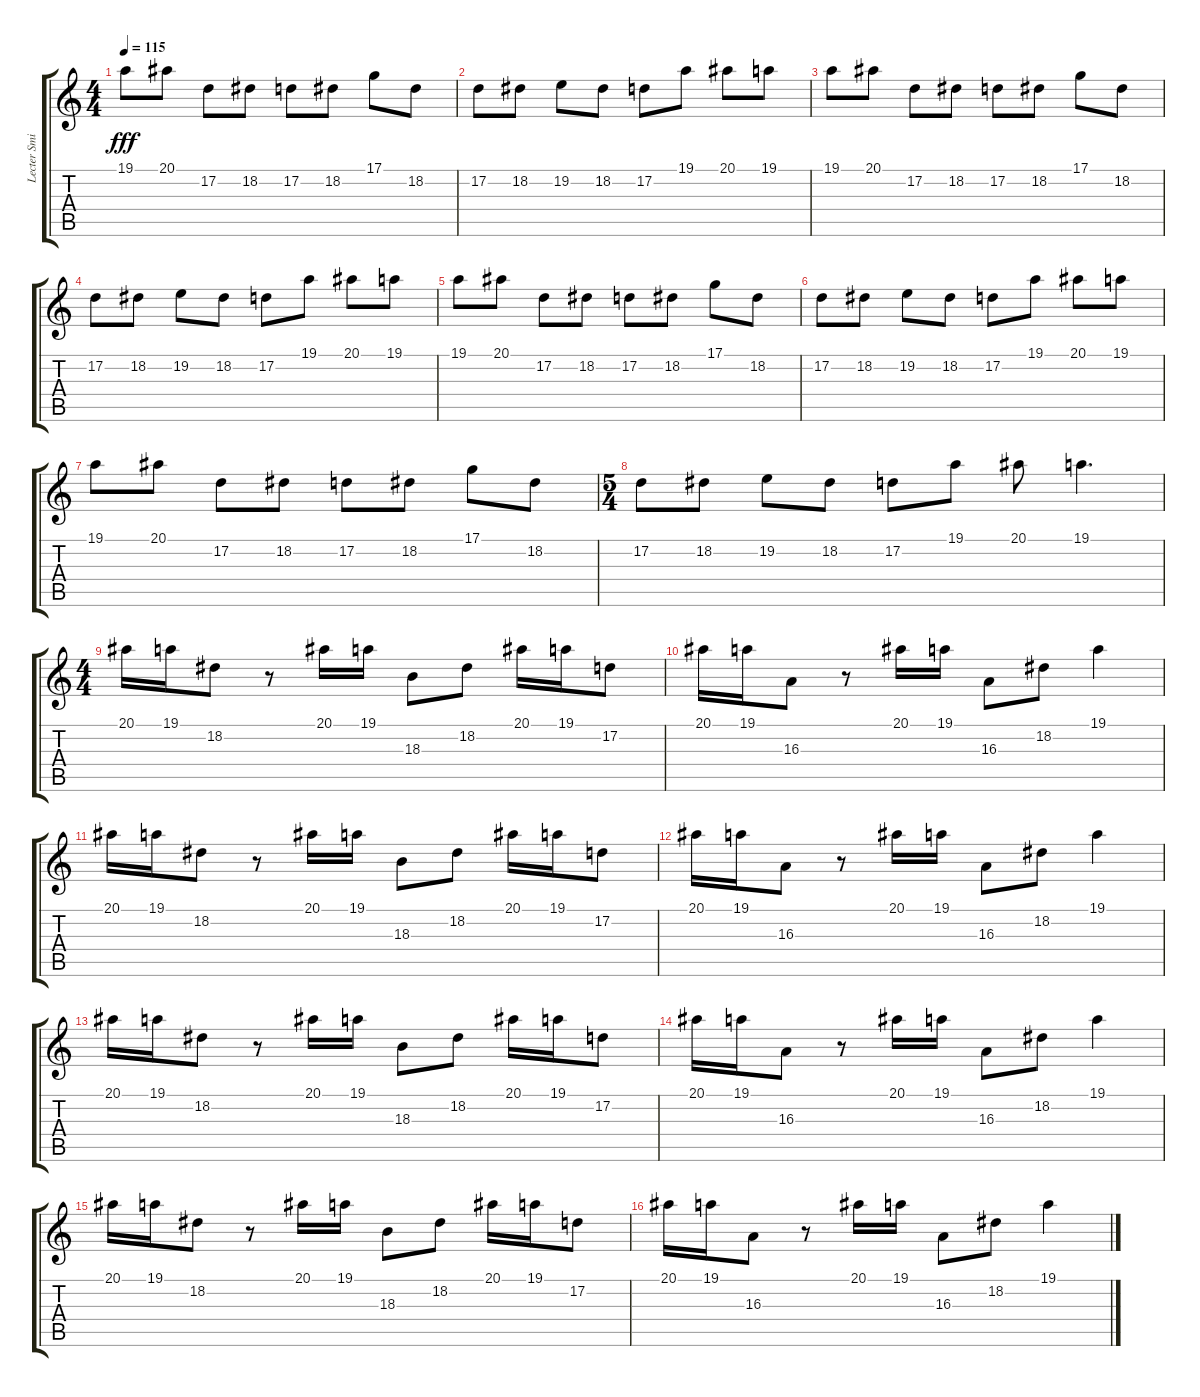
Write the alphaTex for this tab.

\track ("Lecter Smith" "Lecter Smi") {instrument tremolostrings}
\staff {score tabs}
\tuning (D4 A3 F3 C3 G2 D2) {hide}
\ts (4 4)
\tempo 115
\clef g2
\ks c
19.1.8{dy fff} 20.1.8 17.2.8 18.2.8 17.2.8 18.2.8 17.1.8 18.2.8 |
17.2.8 18.2.8 19.2.8 18.2.8 17.2.8 19.1.8 20.1.8 19.1.8 |
19.1.8 20.1.8 17.2.8 18.2.8 17.2.8 18.2.8 17.1.8 18.2.8 |
17.2.8 18.2.8 19.2.8 18.2.8 17.2.8 19.1.8 20.1.8 19.1.8 |
19.1.8{volume 3} 20.1.8 17.2.8 18.2.8 17.2.8 18.2.8 17.1.8 18.2.8 |
17.2.8 18.2.8 19.2.8 18.2.8 17.2.8 19.1.8 20.1.8 19.1.8 |
19.1.8{volume 3} 20.1.8 17.2.8 18.2.8 17.2.8 18.2.8 17.1.8 18.2.8 |
\ts (5 4)
17.2.8 18.2.8 19.2.8 18.2.8 17.2.8 19.1.8 20.1.8 19.1.4{d} |
\ts (4 4)
20.1.16{volume 12} 19.1.16 18.2.8 r.8 20.1.16 19.1.16 18.3.8 18.2.8 20.1.16 19.1.16 17.2.8 |
20.1.16 19.1.16 16.3.8 r.8 20.1.16 19.1.16 16.3.8 18.2.8 19.1.4 |
20.1.16 19.1.16 18.2.8 r.8 20.1.16 19.1.16 18.3.8 18.2.8 20.1.16 19.1.16 17.2.8 |
20.1.16 19.1.16 16.3.8 r.8 20.1.16 19.1.16 16.3.8 18.2.8 19.1.4 |
20.1.16 19.1.16 18.2.8 r.8 20.1.16 19.1.16 18.3.8 18.2.8 20.1.16 19.1.16 17.2.8 |
20.1.16 19.1.16 16.3.8 r.8 20.1.16 19.1.16 16.3.8 18.2.8 19.1.4 |
20.1.16 19.1.16 18.2.8 r.8 20.1.16 19.1.16 18.3.8 18.2.8 20.1.16 19.1.16 17.2.8 |
20.1.16 19.1.16 16.3.8 r.8 20.1.16 19.1.16 16.3.8 18.2.8 19.1.4
